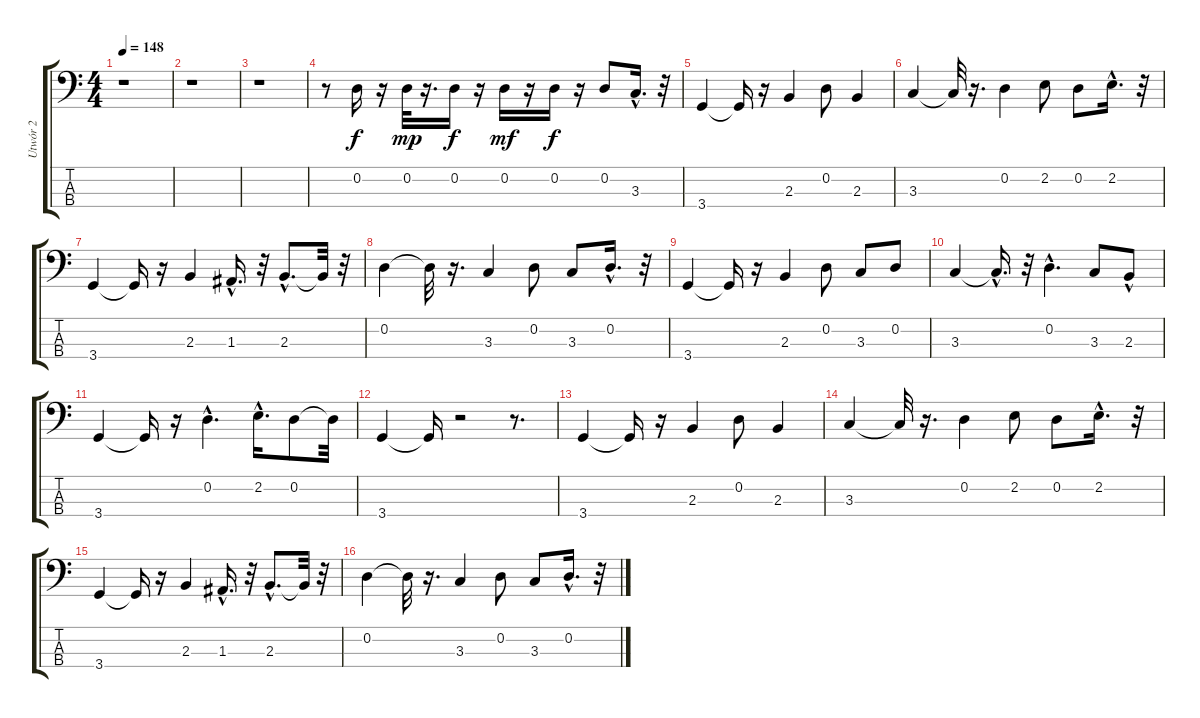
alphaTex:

\track ("Utwór 2" "Utwór 2") {instrument fretlessbass}
\staff {score tabs}
\tuning (G2 D2 A1 E1) {hide}
\ts (4 4)
\tempo 148
\clef f4
\ks c
r.1{dy f} |
r.1 |
r.1 |
r.8 0.2.16 r.16 0.2.32{dy mp} r.16{d} 0.2.16{dy f} r.16 0.2.16{dy mf} r.16 0.2.16{dy f} r.16 0.2.8 3.3{hac}.16{d} r.32 |
3.4.4 3.4{t}.16 r.16 2.3.4 0.2.8 2.3.4 |
3.3.4 3.3{t}.32 r.16{d} 0.2.4 2.2.8 0.2.8 2.2{hac}.16{d} r.32 |
3.4.4 3.4{t}.16 r.16 2.3.4 1.3{hac}.16{d} r.32 2.3{hac}.8{d} 2.3{t}.32 r.32 |
0.2.4 0.2{t}.32 r.16{d} 3.3.4 0.2.8 3.3.8 0.2{hac}.16{d} r.32 |
3.4.4 3.4{t}.16 r.16 2.3.4 0.2.8 3.3.8 0.2.8 |
3.3.4 3.3{hac t}.16{d} r.32 0.2{hac}.4{d} 3.3.8 2.3{hac}.8 |
3.4.4 3.4{t}.16 r.16 0.2{hac}.4{d} 2.2{hac}.16{d} 0.2.8 0.2{t}.32 |
3.4.4 3.4{t}.16 r.2 r.8{d} |
3.4.4 3.4{t}.16 r.16 2.3.4 0.2.8 2.3.4 |
3.3.4 3.3{t}.32 r.16{d} 0.2.4 2.2.8 0.2.8 2.2{hac}.16{d} r.32 |
3.4.4 3.4{t}.16 r.16 2.3.4 1.3{hac}.16{d} r.32 2.3{hac}.8{d} 2.3{t}.32 r.32 |
0.2.4 0.2{t}.32 r.16{d} 3.3.4 0.2.8 3.3.8 0.2{hac}.16{d} r.32
